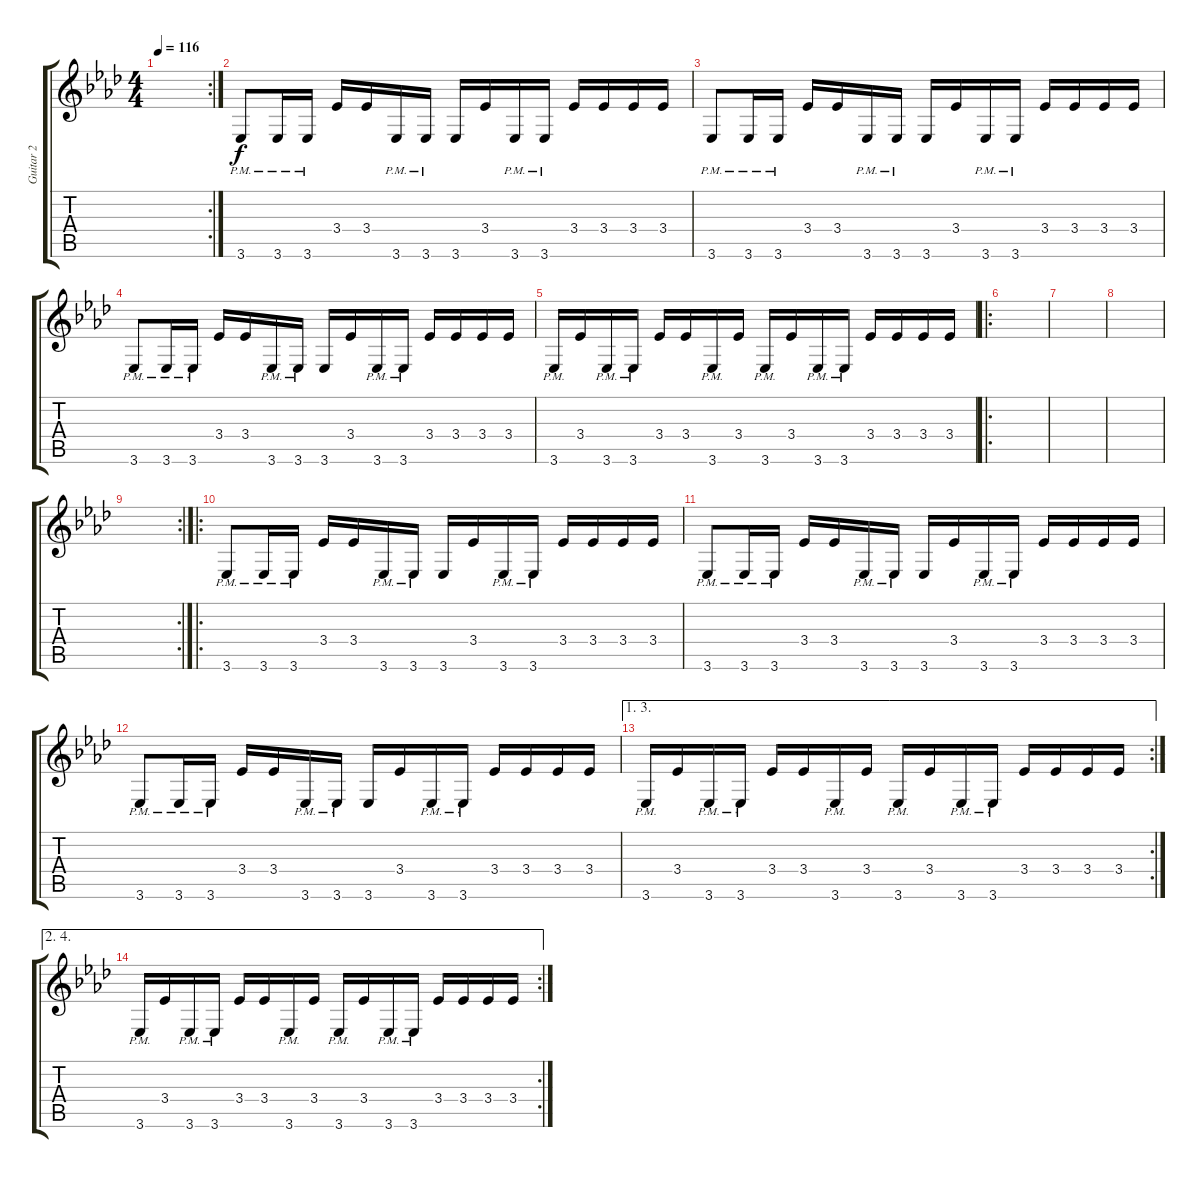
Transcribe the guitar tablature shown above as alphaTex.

\track ("Guitar 2" "Guitar 2") {instrument distortionguitar}
\staff {score tabs}
\tuning (E4 C4 G3 C3 G2 C2) {hide}
\rc 2
\ts (4 4)
\tempo 116
\clef g2
\ks ab
|
3.6{pm}.8 3.6{pm}.16 3.6{pm}.16 3.4.16 3.4.16 3.6{pm}.16 3.6{pm}.16 3.6.16 3.4.16 3.6{pm}.16 3.6{pm}.16 3.4.16 3.4.16 3.4.16 3.4.16 |
3.6{pm}.8 3.6{pm}.16 3.6{pm}.16 3.4.16 3.4.16 3.6{pm}.16 3.6{pm}.16 3.6.16 3.4.16 3.6{pm}.16 3.6{pm}.16 3.4.16 3.4.16 3.4.16 3.4.16 |
3.6{pm}.8 3.6{pm}.16 3.6{pm}.16 3.4.16 3.4.16 3.6{pm}.16 3.6{pm}.16 3.6.16 3.4.16 3.6{pm}.16 3.6{pm}.16 3.4.16 3.4.16 3.4.16 3.4.16 |
3.6{pm}.16 3.4.16 3.6{pm}.16 3.6{pm}.16 3.4.16 3.4.16 3.6{pm}.16 3.4.16 3.6{pm}.16 3.4.16 3.6{pm}.16 3.6{pm}.16 3.4.16 3.4.16 3.4.16 3.4.16 |
\ro
|
|
|
\rc 2
|
\ro
3.6{pm}.8 3.6{pm}.16 3.6{pm}.16 3.4.16 3.4.16 3.6{pm}.16 3.6{pm}.16 3.6.16 3.4.16 3.6{pm}.16 3.6{pm}.16 3.4.16 3.4.16 3.4.16 3.4.16 |
3.6{pm}.8 3.6{pm}.16 3.6{pm}.16 3.4.16 3.4.16 3.6{pm}.16 3.6{pm}.16 3.6.16 3.4.16 3.6{pm}.16 3.6{pm}.16 3.4.16 3.4.16 3.4.16 3.4.16 |
3.6{pm}.8 3.6{pm}.16 3.6{pm}.16 3.4.16 3.4.16 3.6{pm}.16 3.6{pm}.16 3.6.16 3.4.16 3.6{pm}.16 3.6{pm}.16 3.4.16 3.4.16 3.4.16 3.4.16 |
\ae (1 3)
\rc 2
3.6{pm}.16 3.4.16 3.6{pm}.16 3.6{pm}.16 3.4.16 3.4.16 3.6{pm}.16 3.4.16 3.6{pm}.16 3.4.16 3.6{pm}.16 3.6{pm}.16 3.4.16 3.4.16 3.4.16 3.4.16 |
\ae (2 4)
\rc 2
3.6{pm}.16 3.4.16 3.6{pm}.16 3.6{pm}.16 3.4.16 3.4.16 3.6{pm}.16 3.4.16 3.6{pm}.16 3.4.16 3.6{pm}.16 3.6{pm}.16 3.4.16 3.4.16 3.4.16 3.4.16
